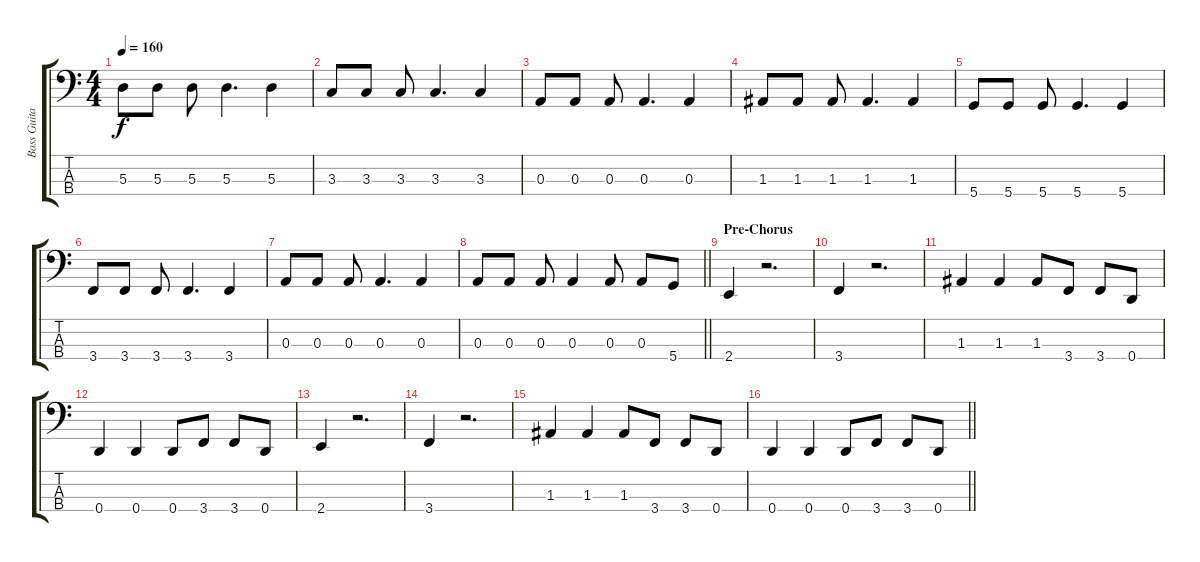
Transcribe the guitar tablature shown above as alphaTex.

\track ("Bass Guitar" "Bass Guita") {instrument electricbassfinger}
\staff {score tabs}
\tuning (G2 D2 A1 D1) {hide}
\ts (4 4)
\tempo 160
\clef f4
\ks c
5.3.8{dy f} 5.3.8 5.3.8 5.3.4{d} 5.3.4 |
3.3.8 3.3.8 3.3.8 3.3.4{d} 3.3.4 |
0.3.8 0.3.8 0.3.8 0.3.4{d} 0.3.4 |
1.3.8 1.3.8 1.3.8 1.3.4{d} 1.3.4 |
5.4.8 5.4.8 5.4.8 5.4.4{d} 5.4.4 |
3.4.8 3.4.8 3.4.8 3.4.4{d} 3.4.4 |
0.3.8 0.3.8 0.3.8 0.3.4{d} 0.3.4 |
\barLineRight lightlight
0.3.8 0.3.8 0.3.8 0.3.4 0.3.8 0.3.8 5.4.8 |
\section ("" "Pre-Chorus")
2.4.4 r.2{d} |
3.4.4 r.2{d} |
1.3.4 1.3.4 1.3.8 3.4.8 3.4.8 0.4.8 |
0.4.4 0.4.4 0.4.8 3.4.8 3.4.8 0.4.8 |
2.4.4 r.2{d} |
3.4.4 r.2{d} |
1.3.4 1.3.4 1.3.8 3.4.8 3.4.8 0.4.8 |
\barLineRight lightlight
0.4.4 0.4.4 0.4.8 3.4.8 3.4.8 0.4.8
